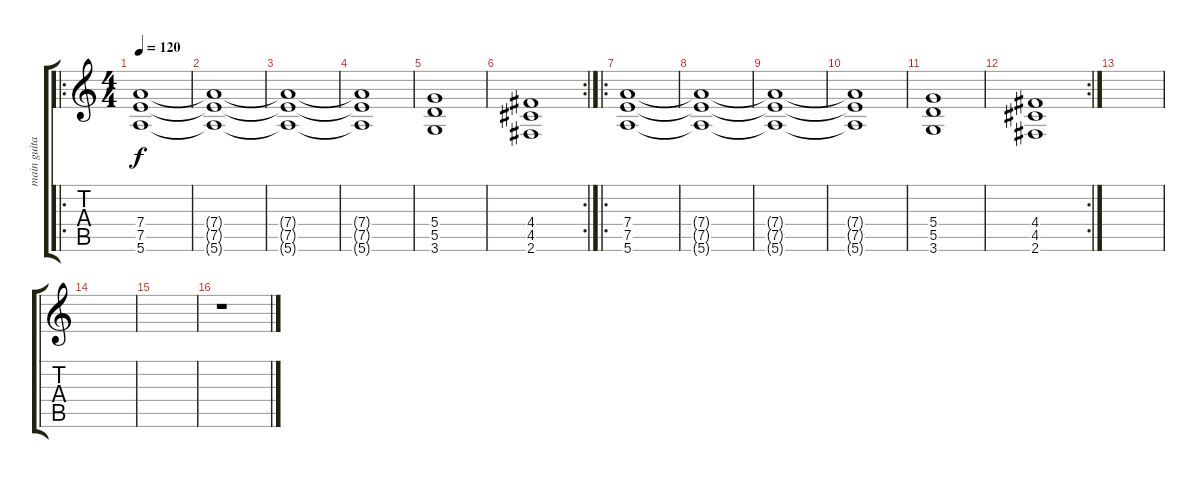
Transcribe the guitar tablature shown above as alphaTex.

\track ("main guitar" "main guita") {instrument distortionguitar}
\staff {score tabs}
\tuning (E4 B3 G3 D3 A2 E2) {hide}
\ro
\ts (4 4)
\tempo 120
\clef g2
\ks c
(7.4 7.5 5.6).1{dy f volume 10 instrument distortionguitar} |
(7.4{t} 7.5{t} 5.6{t}).1 |
(7.4{t} 7.5{t} 5.6{t}).1 |
(7.4{t} 7.5{t} 5.6{t}).1 |
(5.4 5.5 3.6).1 |
\rc 2
(4.4 4.5 2.6).1 |
\ro
(7.4 7.5 5.6).1 |
(7.4{t} 7.5{t} 5.6{t}).1 |
(7.4{t} 7.5{t} 5.6{t}).1 |
(7.4{t} 7.5{t} 5.6{t}).1 |
(5.4 5.5 3.6).1 |
\rc 2
(4.4 4.5 2.6).1 |
|
|
|
r.1
